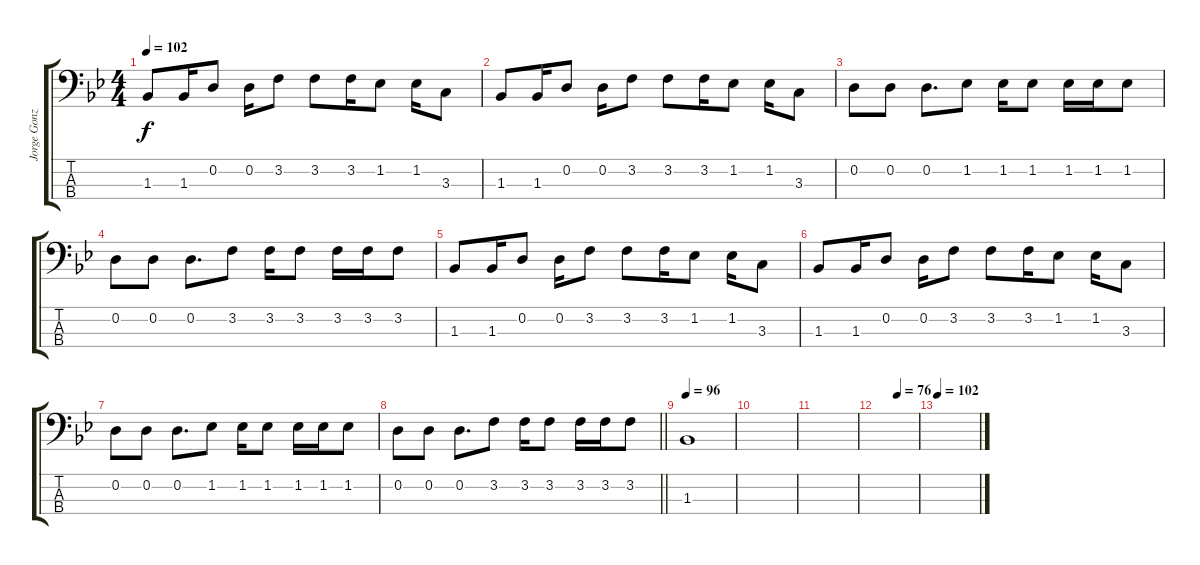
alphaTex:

\track ("Jorge González (Bajo)" "Jorge Gonz") {instrument electricbasspick}
\staff {score tabs}
\tuning (G2 D2 A1 E1) {hide}
\ts (4 4)
\tempo 102
\clef f4
\ks bb
1.3.8{dy f} 1.3.16 0.2.8 0.2.16 3.2.8 3.2.8 3.2.16 1.2.8 1.2.16 3.3.8 |
1.3.8 1.3.16 0.2.8 0.2.16 3.2.8 3.2.8 3.2.16 1.2.8 1.2.16 3.3.8 |
0.2.8 0.2.8 0.2.8{d} 1.2.8 1.2.16 1.2.8 1.2.16 1.2.16 1.2.8 |
0.2.8 0.2.8 0.2.8{d} 3.2.8 3.2.16 3.2.8 3.2.16 3.2.16 3.2.8 |
1.3.8 1.3.16 0.2.8 0.2.16 3.2.8 3.2.8 3.2.16 1.2.8 1.2.16 3.3.8 |
1.3.8 1.3.16 0.2.8 0.2.16 3.2.8 3.2.8 3.2.16 1.2.8 1.2.16 3.3.8 |
0.2.8 0.2.8 0.2.8{d} 1.2.8 1.2.16 1.2.8 1.2.16 1.2.16 1.2.8 |
\barLineRight lightlight
0.2.8 0.2.8 0.2.8{d} 3.2.8 3.2.16 3.2.8 3.2.16 3.2.16 3.2.8 |
\tempo 96
1.3.1 |
|
|
\tempo (76 0.5)
|
\tempo 102
